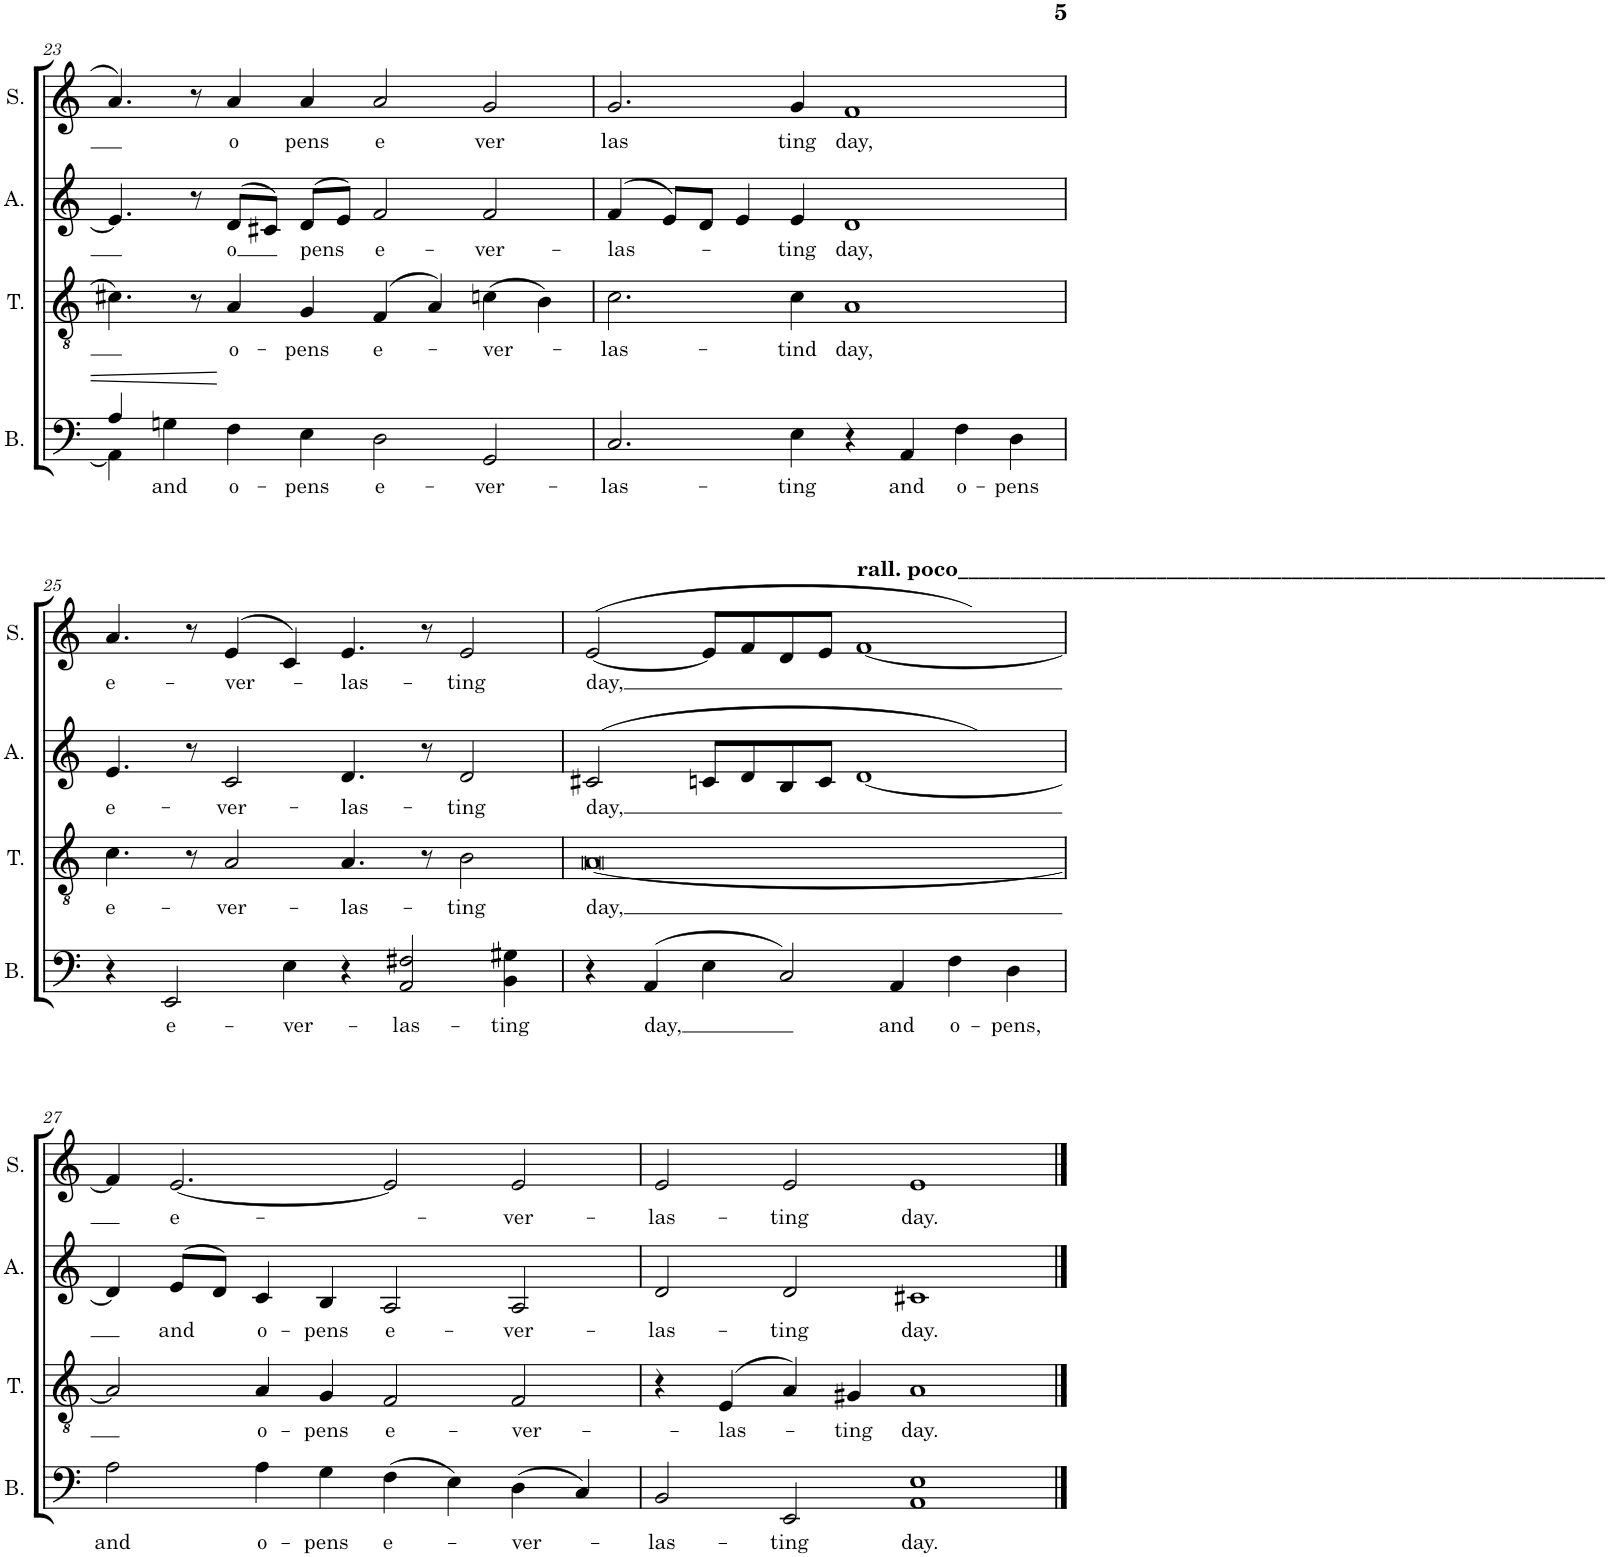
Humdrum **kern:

**kern	**text	**kern	**text	**kern	**text	**kern	**text
*part4	*part4	*part3	*part3	*part2	*part2	*part1	*part1
*staff4	*staff4	*staff3	*staff3	*staff2	*staff2	*staff1	*staff1
*I"Basse	*	*I"Ténor	*	*I"Alto	*	*I"Soprano	*
*I'B.	*	*I'T.	*	*I'A.	*	*I'S.	*
!!LO:PB:g=z
*clefF4	*	*clefGv2	*	*clefG2	*	*clefG2	*
*k[]	*	*k[]	*	*k[]	*	*k[]	*
*M8/4	*	*M8/4	*	*M8/4	*	*M8/4	*
=23	=23	=23	=23	=23	=23	=23	=23
*^	*	*	*	*	*	*	*
4A/	4AA\]	.	4.c#X\	.	4.e/]	.	4.a/	.
!	!	!LO:LY:b	!	!	!	!	!	!
4Gn\	1..ryy	and	.	.	.	.	.	.
.	.	.	8r	.	8r	.	8r	.
!	!	!LO:LY:b	!	!LO:LY:b	!	!LO:LY:b	!	!LO:LY:b
4F\	.	o-	4A/	o-	(>8d/L	o	4a/	o
.	.	.	.	.	8c#X/J)	.	.	.
!	!	!LO:LY:b	!	!LO:LY:b	!	!LO:LY:b	!	!LO:LY:b
4E\	.	-pens	4G/	-pens	(>8d/L	pens	4a/	pens
.	.	.	.	.	8e/J)	.	.	.
!	!	!LO:LY:b	!	!LO:LY:b	!	!LO:LY:b	!	!LO:LY:b
2D\	.	e-	(>4F/	e-	2f/	e-	2a/	e
.	.	.	4A/)	.	.	.	.	.
!	!	!LO:LY:b	!	!LO:LY:b	!	!LO:LY:b	!	!LO:LY:b
2GG/	.	-ver-	(4cn\	-ver-	2f/	-ver-	2g/	ver
.	.	.	4B\)	.	.	.	.	.
*v	*v	*	*	*	*	*	*	*
=24	=24	=24	=24	=24	=24	=24	=24
!	!LO:LY:b	!	!LO:LY:b	!	!LO:LY:b	!	!LO:LY:b
2.C/	-las-	2.c\	-las-	(>4f/	-las-	2.g/	las
.	.	.	.	8e/L)	.	.	.
.	.	.	.	8d/J	.	.	.
.	.	.	.	4e/	.	.	.
!	!LO:LY:b	!	!LO:LY:b	!	!LO:LY:b	!	!LO:LY:b
4E\	-ting	4c\	-tind	4e/	-ting	4g/	ting
!	!	!	!LO:LY:b	!	!LO:LY:b	!	!LO:LY:b
4r	.	1A	day,	1d	day,	1f	day,
!	!LO:LY:b	!	!	!	!	!	!
4AA/	and	.	.	.	.	.	.
!	!LO:LY:b	!	!	!	!	!	!
4F\	o-	.	.	.	.	.	.
!	!LO:LY:b	!	!	!	!	!	!
4D\	-pens	.	.	.	.	.	.
!!LO:LB:g=z
=25	=25	=25	=25	=25	=25	=25	=25
!	!	!	!LO:LY:b	!	!LO:LY:b	!	!LO:LY:b
4r	.	4.c\	e-	4.e/	e-	4.a/	e-
!	!LO:LY:b	!	!	!	!	!	!
2EE/	e-	.	.	.	.	.	.
.	.	8r	.	8r	.	8r	.
!	!	!	!LO:LY:b	!	!LO:LY:b	!	!LO:LY:b
.	.	2A/	-ver-	2c/	-ver-	(>4e/	-ver-
!	!LO:LY:b	!	!	!	!	!	!
4E\	-ver-	.	.	.	.	4c/)	.
!	!	!	!LO:LY:b	!	!LO:LY:b	!	!LO:LY:b
4r	.	4.A/	-las-	4.d/	-las-	4.e/	-las-
!	!LO:LY:b	!	!	!	!	!	!
2AA/ 2F#X/	-las-	.	.	.	.	.	.
.	.	8r	.	8r	.	8r	.
!	!	!	!LO:LY:b	!	!LO:LY:b	!	!LO:LY:b
.	.	2B\	-ting	2d/	-ting	2e/	-ting
!	!LO:LY:b	!	!	!	!	!	!
4BB\ 4G#X\	-ting	.	.	.	.	.	.
=26	=26	=26	=26	=26	=26	=26	=26
!	!	!	!LO:LY:b	!	!LO:LY:b	!	!LO:LY:b
4r	.	[0A	day,	(>2c#X/	day,	(>[2e/	day,
!	!LO:LY:b	!	!	!	!	!	!
(4AA/	day,	.	.	.	.	.	.
4E\)	.	.	.	8cn/L)	.	8e/L])	.
.	.	.	.	8d/	.	8f/	.
2C/	.	.	.	8B/	.	8d/	.
.	.	.	.	8c/J	.	8e/J	.
!	!	!	!	!	!	!LO:TX:a:B:t=rall. poco______________________________________________________________	!
.	.	.	.	[1d	.	[1f	.
!	!LO:LY:b	!	!	!	!	!	!
4AA/	and	.	.	.	.	.	.
!	!LO:LY:b	!	!	!	!	!	!
4F\	o-	.	.	.	.	.	.
!	!LO:LY:b	!	!	!	!	!	!
4D\	-pens,	.	.	.	.	.	.
!!LO:LB:g=z
=27	=27	=27	=27	=27	=27	=27	=27
!	!LO:LY:b	!	!	!	!	!	!
2A\	and	2A/]	.	4d/]	.	4f/]	.
!	!	!	!	!	!LO:LY:b	!	!LO:LY:b
.	.	.	.	(>8e/L	and	[2.e/	e-
.	.	.	.	8d/J)	.	.	.
!	!LO:LY:b	!	!LO:LY:b	!	!LO:LY:b	!	!
4A\	o-	4A/	o-	4c/	o-	.	.
!	!LO:LY:b	!	!LO:LY:b	!	!LO:LY:b	!	!
4G\	-pens	4G/	-pens	4B/	-pens	.	.
!	!LO:LY:b	!	!LO:LY:b	!	!LO:LY:b	!	!
(4F\	e-	2F/	e-	2A/	e-	2e/]	.
4E\)	.	.	.	.	.	.	.
!	!LO:LY:b	!	!LO:LY:b	!	!LO:LY:b	!	!LO:LY:b
(4D\	-ver-	2F/	-ver-	2A/	-ver-	2e/	-ver-
4C/)	.	.	.	.	.	.	.
=28	=28	=28	=28	=28	=28	=28	=28
!	!LO:LY:b	!	!	!	!LO:LY:b	!	!LO:LY:b
2BB/	-las-	4r	.	2d/	-las-	2e/	-las-
!	!	!	!LO:LY:b	!	!	!	!
.	.	(>4E/	-las-	.	.	.	.
!	!LO:LY:b	!	!	!	!LO:LY:b	!	!LO:LY:b
2EE/	-ting	4A/)	.	2d/	-ting	2e/	-ting
!	!	!	!LO:LY:b	!	!	!	!
.	.	4G#X/	-ting	.	.	.	.
!	!LO:LY:b	!	!LO:LY:b	!	!LO:LY:b	!	!LO:LY:b
1AA 1E	day.	1A	day.	1c#X	day.	1e	day.
==	==	==	==	==	==	==	==
*-	*-	*-	*-	*-	*-	*-	*-
